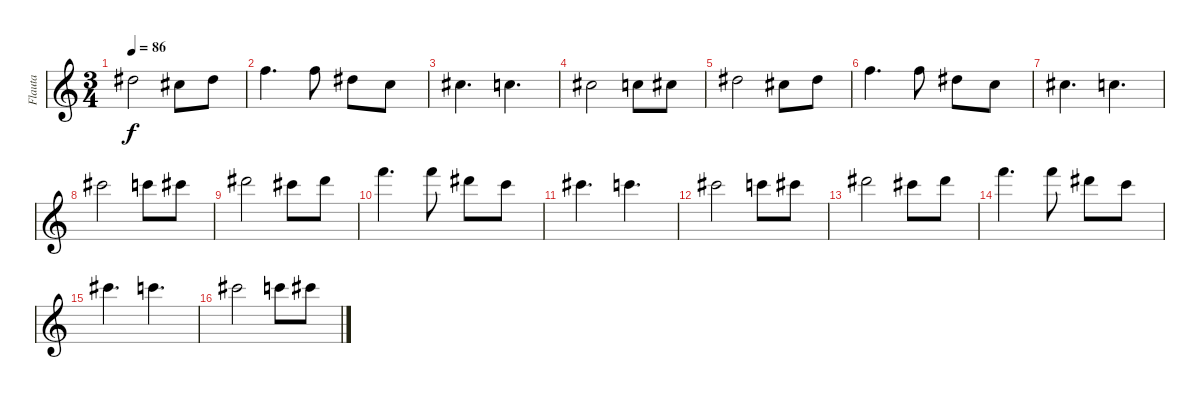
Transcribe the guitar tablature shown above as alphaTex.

\track ("Flauta" "Flauta") {instrument flute}
\staff {score}
\tuning (E5 B4 G4 D4 A3 E3) {hide}
\ts (3 4)
\tempo 86
\clef g2
\ks c
4.2.2{dy f} 2.2.8 4.2.8 |
1.1.4{d} 1.1.8 4.2.8 1.2.8 |
2.2.4{d} 1.2.4{d} |
2.2.2 1.2.8 2.2.8 |
4.2.2 2.2.8 4.2.8 |
1.1.4{d} 1.1.8 4.2.8 1.2.8 |
2.2.4{d} 1.2.4{d} |
9.1.2 8.1.8 9.1.8 |
11.1.2 9.1.8 11.1.8 |
13.1.4{d} 13.1.8 11.1.8 13.2.8 |
14.2.4{d} 13.2.4{d} |
14.2.2 13.2.8 14.2.8 |
11.1.2 9.1.8 11.1.8 |
13.1.4{d} 13.1.8 11.1.8 13.2.8 |
14.2.4{d} 13.2.4{d} |
14.2.2 13.2.8 14.2.8
